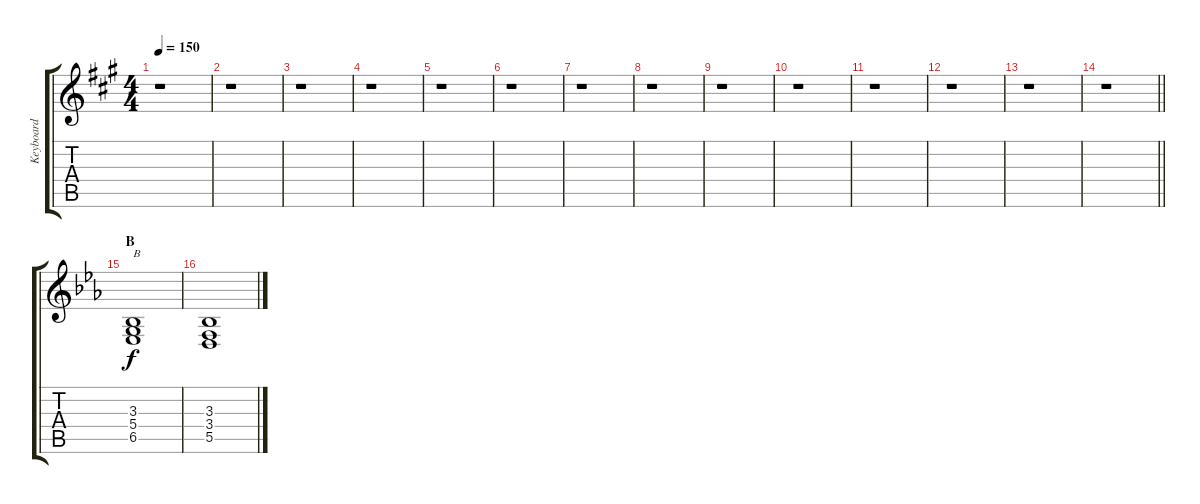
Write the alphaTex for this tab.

\track ("Keyboard" "Keyboard") {instrument synthstrings1}
\staff {score tabs}
\tuning (E4 B3 G3 D3 A2 E2) {hide}
\ts (4 4)
\tempo 150
\clef g2
\ks a
r.1{dy f} |
r.1 |
r.1 |
r.1 |
r.1 |
r.1 |
r.1 |
r.1 |
r.1 |
r.1 |
r.1 |
r.1 |
r.1 |
\barLineRight lightlight
r.1 |
\section ("" "B")
\ks eb
(3.3 5.4 6.5).1{txt "B" instrument acousticgrandpiano} |
(3.3 3.4 5.5).1
